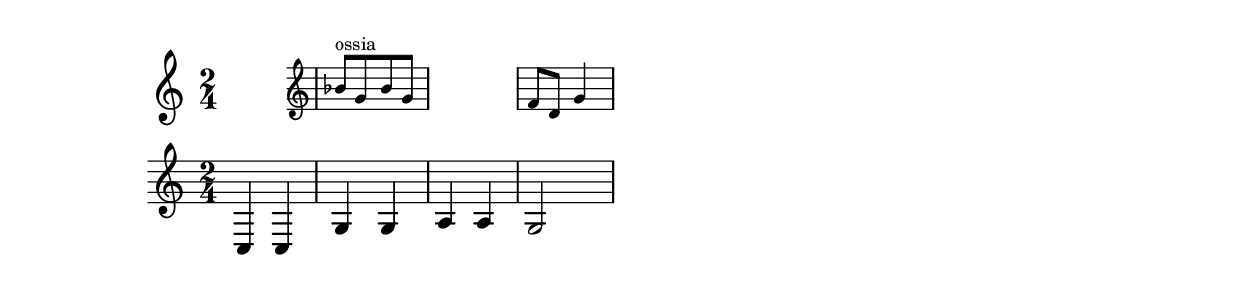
\version "2.10"

<<
  \new ChoirStaff
  {
    <<
      \new Voice \with
      {
        \remove "Time_signature_engraver"
        \remove "Clef_engraver"
        fontSize = #-2
        \override StaffSymbol #'staff-space = #(magstep -2)
        firstClef = ##f
      }
      \relative c'' {
        \stopStaff
        \skip 2

        \startStaff
        \clef treble
        bes8[^"ossia" g bes g]
        \stopStaff

        s2

        \startStaff
        f8 d g4 
      }
      \new Voice  \relative
      {
        \time 2/4
        c4 c g' g a a g2
      }
    >>
  }

>>
